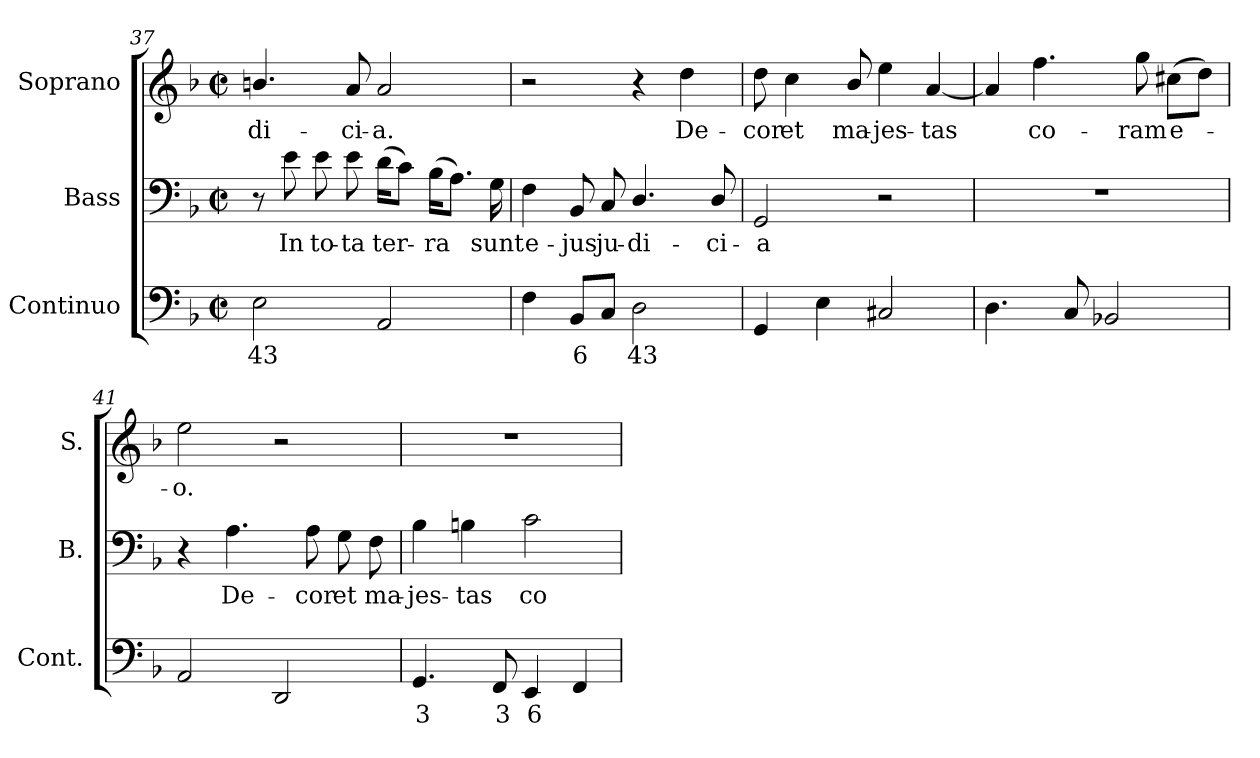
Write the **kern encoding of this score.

**kern	**text	**kern	**text	**kern	**text
*part3	*part3	*part2	*part2	*part1	*part1
*staff3	*staff3	*staff2	*staff2	*staff1	*staff1
*I"Continuo	*	*I"Bass	*	*I"Soprano	*
*I'Cont.	*	*I'B.	*	*I'S.	*
*clefF4	*	*clefF4	*	*clefG2	*
*k[b-]	*	*k[b-]	*	*k[b-]	*
*F:	*	*F:	*	*F:	*
*M2/2	*	*M2/2	*	*M2/2	*
*met(c|)	*	*met(c|)	*	*met(c|)	*
=37	=37	=37	=37	=37	=37
!	!LO:LY:b:color=#000000	!	!	!	!
!	!	!	!	!	!LO:LY:b:color=#000000
2Ei\	43	8r	.	4.bni/	-di-
!	!	!	!LO:LY:b:color=#000000	!	!
.	.	8ei\	In	.	.
!	!	!	!LO:LY:b:color=#000000	!	!
.	.	8ei\	to-	.	.
!	!	!	!LO:LY:b:color=#000000	!	!
!	!	!	!	!	!LO:LY:b:color=#000000
.	.	8ei\	-ta	8ai/	-ci-
!	!	!	!LO:LY:b:color=#000000	!	!
!	!	!	!	!	!LO:LY:b:color=#000000
2AAi/	.	(16di\KL	ter-	2ai/	-a.
.	.	8ci\J)	.	.	.
!	!	!	!LO:LY:b:color=#000000	!	!
.	.	(16B-i\KL	-ra	.	.
.	.	8.Ai\J)	.	.	.
!	!	!	!LO:LY:b:color=#000000	!	!
.	.	16Gi\	sunt	.	.
=38	=38	=38	=38	=38	=38
!	!	!	!LO:LY:b:color=#000000	!	!
4Fi\	.	4Fi\	e-	2r	.
!	!LO:LY:b:color=#000000	!	!	!	!
!	!	!	!LO:LY:b:color=#000000	!	!
8BB-i/L	6	8BB-i/	-jus	.	.
!	!	!	!LO:LY:b:color=#000000	!	!
8Ci/J	.	8Ci/	ju-	.	.
!	!LO:LY:b:color=#000000	!	!	!	!
!	!	!	!LO:LY:b:color=#000000	!	!
2Di\	43	4.Di/	-di-	4r	.
!	!	!	!	!	!LO:LY:b:color=#000000
.	.	.	.	4ddi\	De-
!	!	!	!LO:LY:b:color=#000000	!	!
.	.	8Di/	-ci-	.	.
=39	=39	=39	=39	=39	=39
!	!	!	!LO:LY:b:color=#000000	!	!
!	!	!	!	!	!LO:LY:b:color=#000000
4GGi/	.	2GGi/	-a	8ddi\	-cor
!	!	!	!	!	!LO:LY:b:color=#000000
.	.	.	.	4cci\	et
4Ei\	.	.	.	.	.
!	!	!	!	!	!LO:LY:b:color=#000000
.	.	.	.	8b-i/	ma-
!	!	!	!	!	!LO:LY:b:color=#000000
2C#Xi/	.	2r	.	4eei\	-jes-
!	!	!	!	!	!LO:LY:b:color=#000000
.	.	.	.	[4ai/	-tas
=40	=40	=40	=40	=40	=40
4.Di\	.	1r	.	4ai/]	.
!	!	!	!	!	!LO:LY:b:color=#000000
.	.	.	.	4.ffi\	co-
8Ci/	.	.	.	.	.
2BB-Xi/	.	.	.	.	.
!	!	!	!	!	!LO:LY:b:color=#000000
.	.	.	.	8ggi\	-ram
!	!	!	!	!	!LO:LY:b:color=#000000
.	.	.	.	(8cc#Xi\L	e-
.	.	.	.	8ddi\J)	.
=41	=41	=41	=41	=41	=41
!	!	!	!	!	!LO:LY:b:color=#000000
2AAi/	.	4r	.	2eei\	-o.
!	!	!	!LO:LY:b:color=#000000	!	!
.	.	4.Ai\	De-	.	.
2DDi/	.	.	.	2r	.
!	!	!	!LO:LY:b:color=#000000	!	!
.	.	8Ai\	-cor	.	.
!	!	!	!LO:LY:b:color=#000000	!	!
.	.	8Gi\	et	.	.
!	!	!	!LO:LY:b:color=#000000	!	!
.	.	8Fi\	ma-	.	.
!!LO:LB:g=z
=42	=42	=42	=42	=42	=42
!	!LO:LY:b:color=#000000	!	!	!	!
!	!	!	!LO:LY:b:color=#000000	!	!
4.GGi/	3	4B-i\	-jes-	1r	.
!	!	!	!LO:LY:b:color=#000000	!	!
.	.	4Bni\	-tas	.	.
!	!LO:LY:b:color=#000000	!	!	!	!
8FFi/	3	.	.	.	.
!	!LO:LY:b:color=#000000	!	!	!	!
!	!	!	!LO:LY:b:color=#000000	!	!
4EEi/	6	2ci\	co-	.	.
4FFi/	.	.	.	.	.
=	=	=	=	=	=
*-	*-	*-	*-	*-	*-
